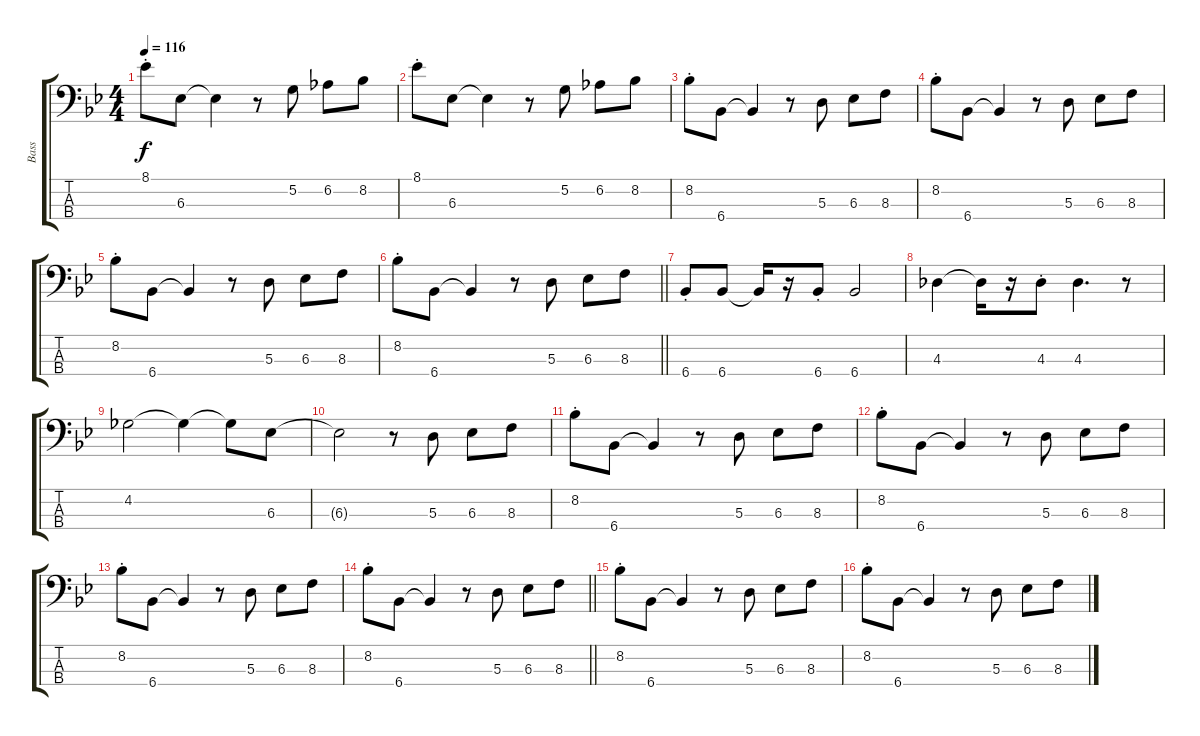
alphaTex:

\track ("Bass" "Bass") {instrument electricbassfinger}
\staff {score tabs}
\tuning (G2 D2 A1 E1) {hide}
\ts (4 4)
\tempo 116
\clef f4
\ks bb
8.1{st}.8{dy f} 6.3.8 6.3{t}.4 r.8 5.2.8 6.2.8 8.2.8 |
8.1{st}.8 6.3.8 6.3{t}.4 r.8 5.2.8 6.2.8 8.2.8 |
8.2{st}.8 6.4.8 6.4{t}.4 r.8 5.3.8 6.3.8 8.3.8 |
8.2{st}.8 6.4.8 6.4{t}.4 r.8 5.3.8 6.3.8 8.3.8 |
8.2{st}.8 6.4.8 6.4{t}.4 r.8 5.3.8 6.3.8 8.3.8 |
\barLineRight lightlight
8.2{st}.8 6.4.8 6.4{t}.4 r.8 5.3.8 6.3.8 8.3.8 |
\section ("" " ")
6.4{st}.8 6.4.8 6.4{t}.16 r.16 6.4{st}.8 6.4.2 |
4.3.4 4.3{t}.16 r.16 4.3{st}.8 4.3.4{d} r.8 |
4.2.2 4.2{t}.4 4.2{t}.8 6.3.8 |
6.3{t}.2 r.8 5.3.8 6.3.8 8.3.8 |
8.2{st}.8 6.4.8 6.4{t}.4 r.8 5.3.8 6.3.8 8.3.8 |
8.2{st}.8 6.4.8 6.4{t}.4 r.8 5.3.8 6.3.8 8.3.8 |
8.2{st}.8 6.4.8 6.4{t}.4 r.8 5.3.8 6.3.8 8.3.8 |
\barLineRight lightlight
8.2{st}.8 6.4.8 6.4{t}.4 r.8 5.3.8 6.3.8 8.3.8 |
\section ("" " ")
8.2{st}.8 6.4.8 6.4{t}.4 r.8 5.3.8 6.3.8 8.3.8 |
8.2{st}.8 6.4.8 6.4{t}.4 r.8 5.3.8 6.3.8 8.3.8
